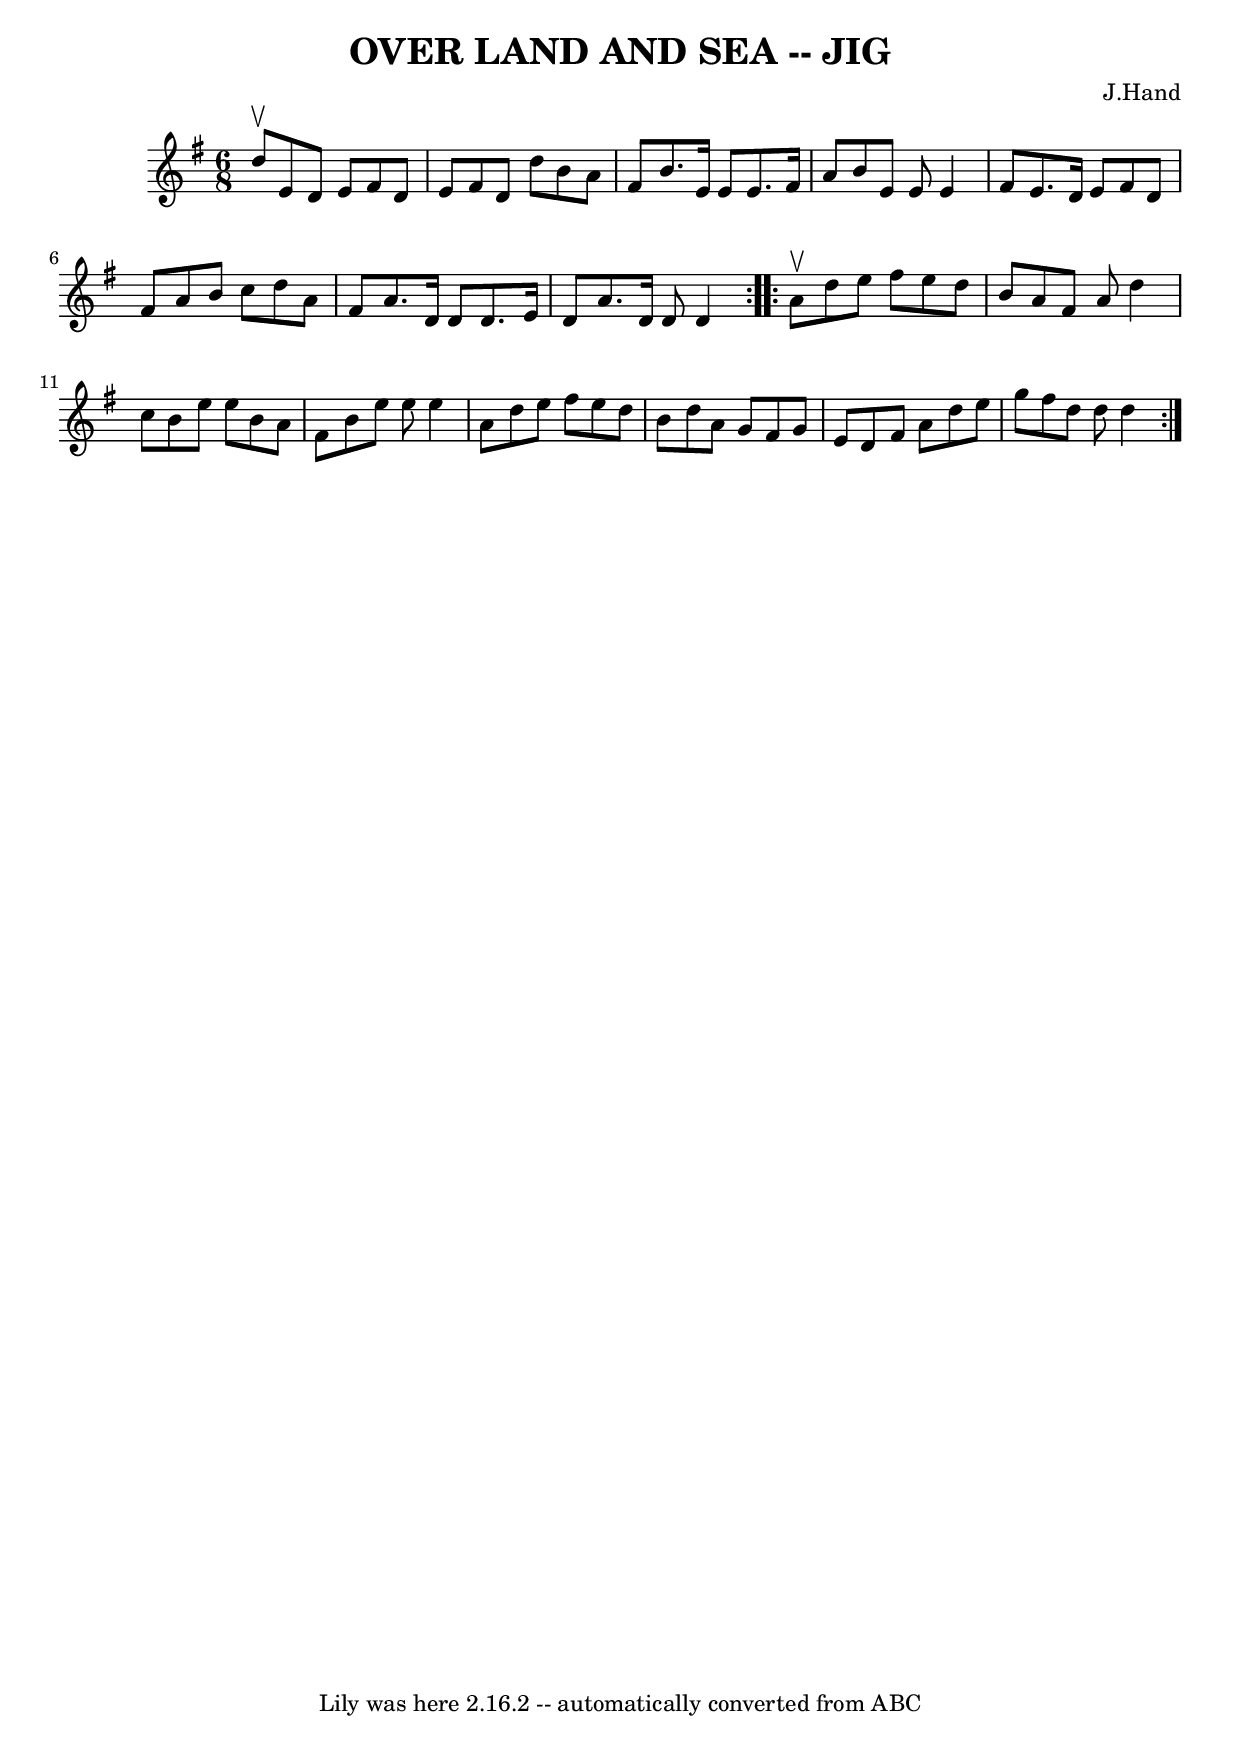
\version "2.16.2"
\include "Mammoth.ily"
\header {
  %% book = "Ryan's Mammoth Collection of Fiddle Tunes"
  composer = "J.Hand"
  crossRefNumber = "1"
  footnotes = ""
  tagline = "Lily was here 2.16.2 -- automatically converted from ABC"
  title = "OVER LAND AND SEA -- JIG"

}
voicedefault =  {



  \repeat volta 2 {

    \time 6/8 
    \key d \mixolydian     d''8^\upbow        |
    e'8 d'8 e'8       fis'8 d'8 e'8     |
    fis'8 d'8 d''8 b'8 a'8 fis'8  |
    b'8. e'16 e'8 e'8. fis'16 a'8    |
    b'8         e'8 e'8 e'4 fis'8         |
    e'8. d'16 e'8 fis'8         d'8 fis'8     |
    a'8 b'8 c''8 d''8 a'8 fis'8     |
    a'8. d'16 d'8 d'8. e'16 d'8    |
    a'8.    
    d'16 d'8 d'4    
  }     
  \repeat volta 2 {     a'8^\upbow        |
         d''8 e''8 fis''8 e''8 d''8 b'8     |
    a'8 fis'8 a'8      d''4 c''8     |
    b'8 e''8 e''8 b'8 a'8 fis'8     |
    b'8 e''8 e''8 e''4 a'8        |
    d''8 e''8         fis''8 e''8 d''8 b'8     |
    d''8 a'8 g'8 fis'8 g'8       e'8     |
    d'8 fis'8 a'8 d''8 e''8 g''8    |
    
    fis''8 d''8 d''8 d''4    
  }   

}

\score{
  <<

    \context Staff="default"
    {
      \voicedefault 
      
    }

  >>
  \layout {
    
  }
  \midi {
  }

}
